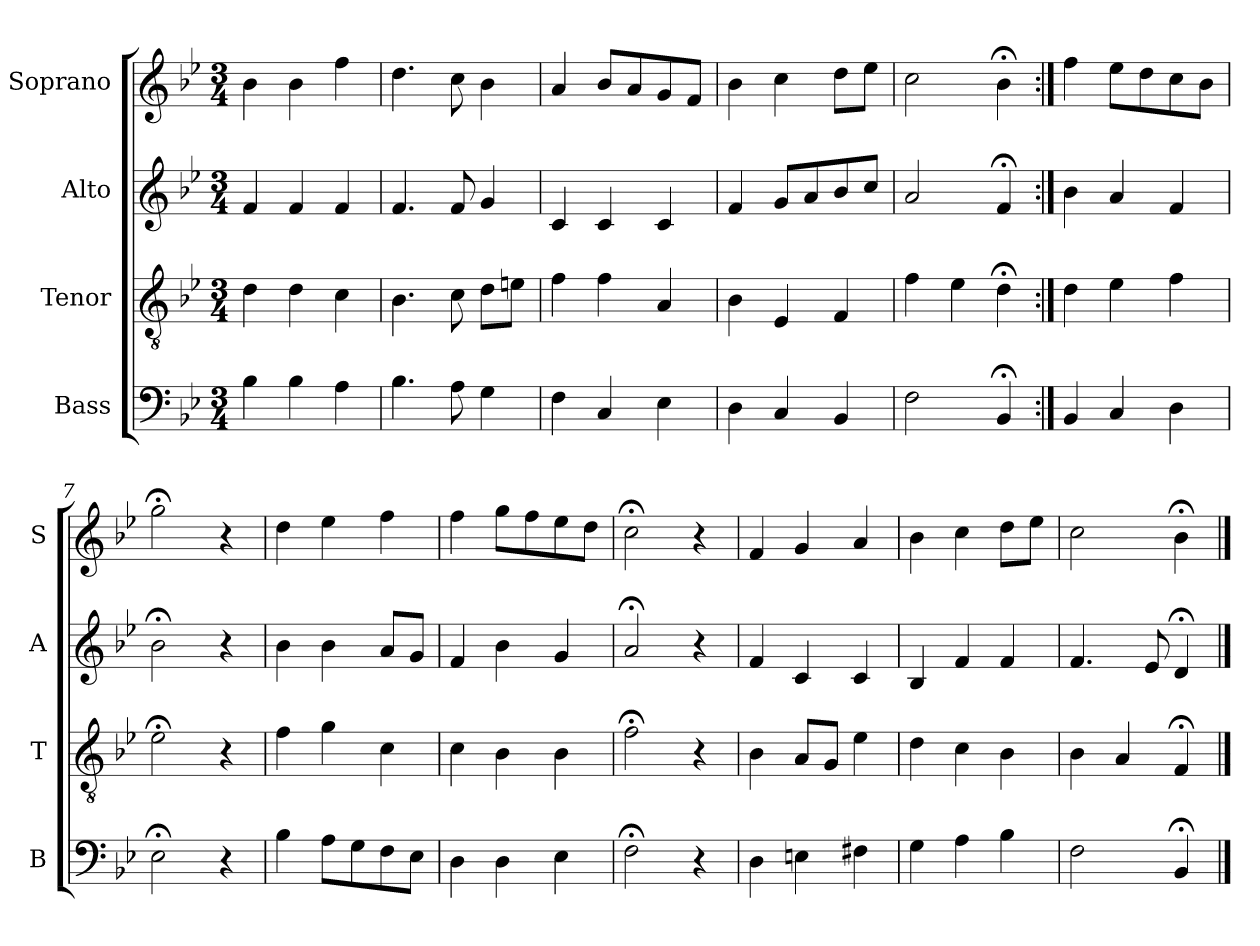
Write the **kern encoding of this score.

**kern	**kern	**kern	**kern
*part4	*part3	*part2	*part1
*staff4	*staff3	*staff2	*staff1
*I"Bass	*I"Tenor	*I"Alto	*I"Soprano
*I'B	*I'T	*I'A	*I'S
*clefF4	*clefGv2	*clefG2	*clefG2
*k[b-e-]	*k[b-e-]	*k[b-e-]	*k[b-e-]
*B-:	*B-:	*B-:	*B-:
*M3/4	*M3/4	*M3/4	*M3/4
*MM100	*MM100	*MM100	*MM100
=1	=1	=1	=1
4B-	4d	4f	4b-
4B-	4d	4f	4b-
4A	4c	4f	4ff
=2	=2	=2	=2
4.B-	4.B-	4.f	4.dd
8A	8c	8f	8cc
4G	8dL	4g	4b-
.	8enJ	.	.
=3	=3	=3	=3
4F	4f	4c	4a
4C	4f	4c	8b-L
.	.	.	8a
4E-	4A	4c	8g
.	.	.	8fJ
=4	=4	=4	=4
4D	4B-	4f	4b-
4C	4E-	8gL	4cc
.	.	8a	.
4BB-	4F	8b-	8ddL
.	.	8ccJ	8ee-J
=5	=5	=5	=5
2F	4f	2a	2cc
.	4e-	.	.
4BB-;<	4d;<	4f;<	4b-;<
=6:|!	=6:|!	=6:|!	=6:|!
4BB-	4d	4b-i	4ffi
4C	4e-	4ai	8ee-iL
.	.	.	8dd
4D	4f	4f	8cc
.	.	.	8b-J
=7	=7	=7	=7
2E-;<	2e-;<	2b-;<	2gg;<
4r	4r	4r	4r
=8	=8	=8	=8
4B-	4f	4b-	4dd
8AL	4g	4b-	4ee-
8G	.	.	.
8F	4c	8aL	4ff
8E-J	.	8gJ	.
=9	=9	=9	=9
4D	4c	4f	4ff
4D	4B-	4b-	8ggL
.	.	.	8ff
4E-	4B-	4g	8ee-
.	.	.	8ddJ
=10	=10	=10	=10
2F;<	2f;<	2a;<	2cc;<
4r	4r	4r	4r
=11	=11	=11	=11
4D	4B-	4f	4f
4En	8AL	4c	4g
.	8GJ	.	.
4F#X	4e-	4c	4a
=12	=12	=12	=12
4G	4d	4B-	4b-
4A	4c	4f	4cc
4B-	4B-	4f	8ddL
.	.	.	8ee-J
=13	=13	=13	=13
2F	4B-	4.f	2cc
.	4A	.	.
.	.	8e-	.
4BB-;<	4F;<	4d;<	4b-;<
==	==	==	==
*-	*-	*-	*-
